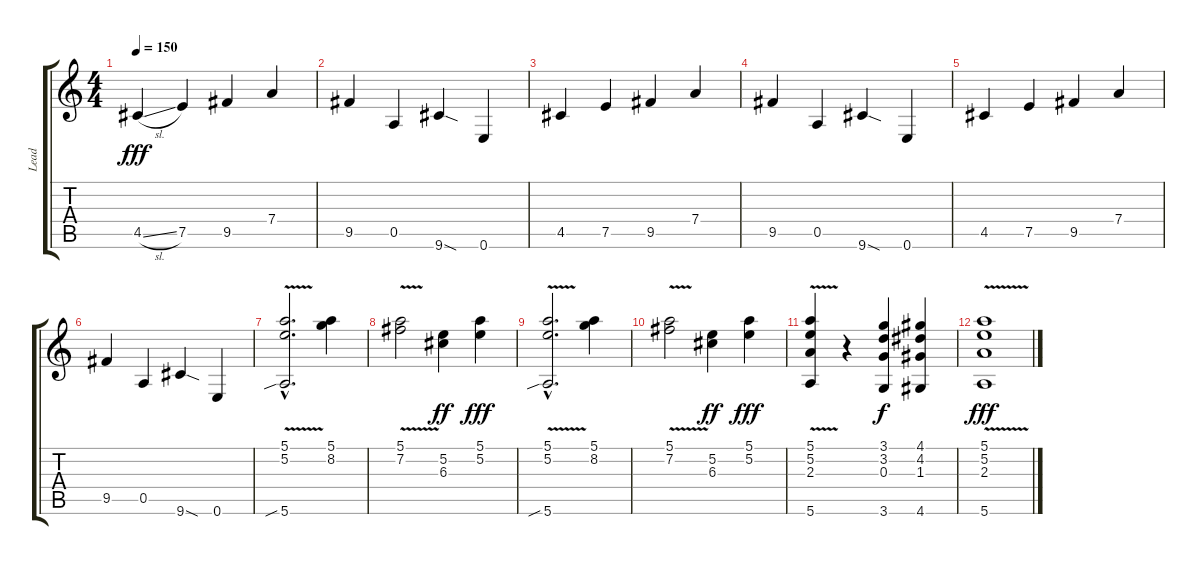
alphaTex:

\track ("Lead" "Lead") {instrument electricguitarclean}
\staff {score tabs}
\tuning (E4 B3 G3 D3 A2 E2) {hide}
\ts (4 4)
\tempo 150
\clef g2
\ks c
4.5{sl}.4{dy fff} 7.5.4 9.5.4 7.4.4 |
9.5.4 0.5.4 9.6{sod}.4 0.6.4 |
4.5.4 7.5.4 9.5.4 7.4.4 |
9.5.4 0.5.4 9.6{sod}.4 0.6.4 |
4.5.4 7.5.4 9.5.4 7.4.4 |
9.5.4 0.5.4 9.6{sod}.4 0.6.4 |
(5.1{v hac} 5.2{hac} 5.6{v sib hac}).2{d instrument acousticguitarsteel} (5.1 8.2).4 |
(5.1{v} 7.2{v}).2 (5.2 6.3).4{dy ff} (5.1 5.2).4{dy fff} |
(5.1{v hac} 5.2{hac} 5.6{sib hac}).2{d} (5.1 8.2).4 |
(5.1{v} 7.2{v}).2 (5.2 6.3).4{dy ff} (5.1 5.2).4{dy fff} |
(5.1 5.2 2.3{v} 5.6{v}).4 r.4 (3.1 3.2 0.3 3.6).4{dy f} (4.1 4.2 1.3 4.6).4 |
(5.1 5.2 2.3{v} 5.6{v}).1{dy fff}
